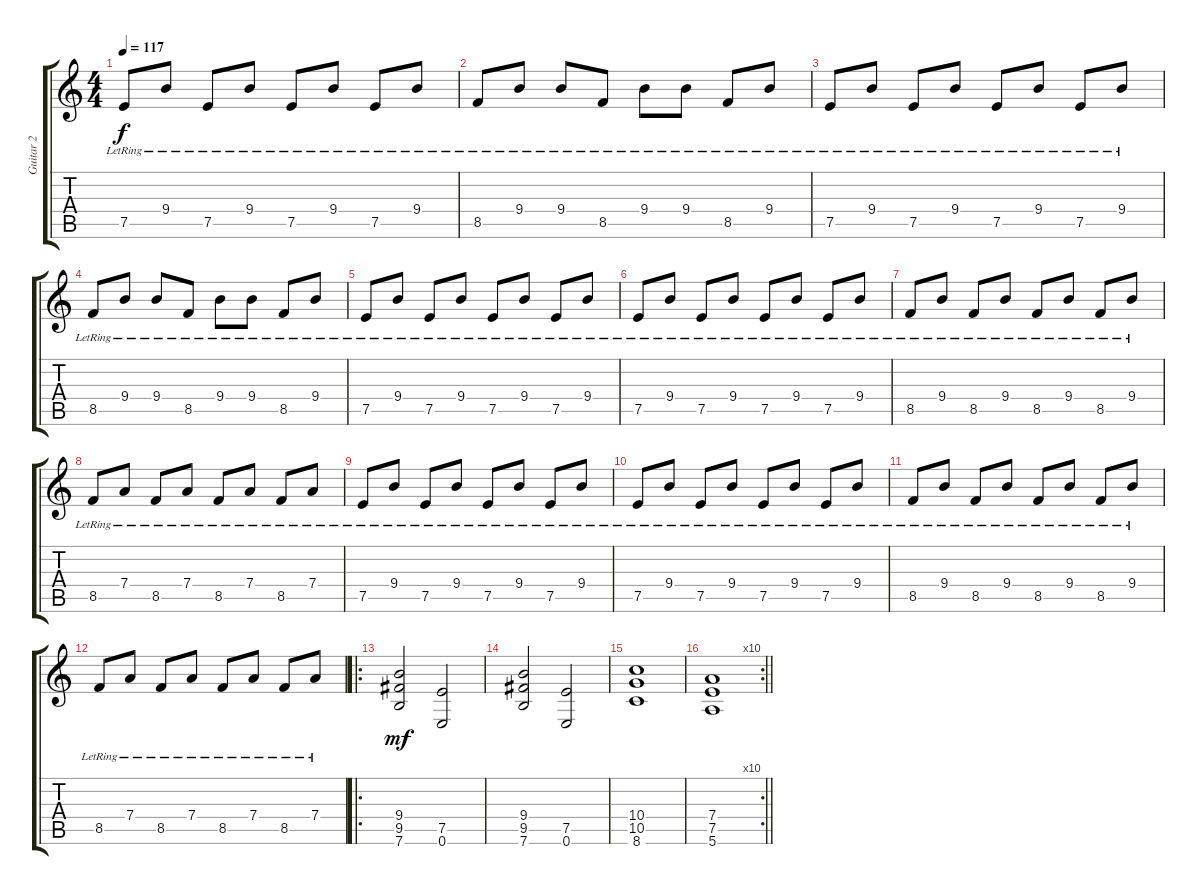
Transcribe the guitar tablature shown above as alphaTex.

\track ("Guitar 2" "Guitar 2") {instrument distortionguitar}
\staff {score tabs}
\tuning (E4 B3 G3 D3 A2 E2) {hide}
\ts (4 4)
\tempo 117
\clef g2
\ks c
7.5{lr}.8{dy f} 9.4{lr}.8 7.5{lr}.8 9.4{lr}.8 7.5{lr}.8 9.4{lr}.8 7.5{lr}.8 9.4{lr}.8 |
8.5{lr}.8 9.4{lr}.8 9.4{lr}.8 8.5{lr}.8 9.4{lr}.8 9.4{lr}.8 8.5{lr}.8 9.4{lr}.8 |
7.5{lr}.8 9.4{lr}.8 7.5{lr}.8 9.4{lr}.8 7.5{lr}.8 9.4{lr}.8 7.5{lr}.8 9.4{lr}.8 |
8.5{lr}.8 9.4{lr}.8 9.4{lr}.8 8.5{lr}.8 9.4{lr}.8 9.4{lr}.8 8.5{lr}.8 9.4{lr}.8 |
7.5{lr}.8 9.4{lr}.8 7.5{lr}.8 9.4{lr}.8 7.5{lr}.8 9.4{lr}.8 7.5{lr}.8 9.4{lr}.8 |
7.5{lr}.8 9.4{lr}.8 7.5{lr}.8 9.4{lr}.8 7.5{lr}.8 9.4{lr}.8 7.5{lr}.8 9.4{lr}.8 |
8.5{lr}.8 9.4{lr}.8 8.5{lr}.8 9.4{lr}.8 8.5{lr}.8 9.4{lr}.8 8.5{lr}.8 9.4{lr}.8 |
8.5{lr}.8 7.4{lr}.8 8.5{lr}.8 7.4{lr}.8 8.5{lr}.8 7.4{lr}.8 8.5{lr}.8 7.4{lr}.8 |
7.5{lr}.8 9.4{lr}.8 7.5{lr}.8 9.4{lr}.8 7.5{lr}.8 9.4{lr}.8 7.5{lr}.8 9.4{lr}.8 |
7.5{lr}.8 9.4{lr}.8 7.5{lr}.8 9.4{lr}.8 7.5{lr}.8 9.4{lr}.8 7.5{lr}.8 9.4{lr}.8 |
8.5{lr}.8 9.4{lr}.8 8.5{lr}.8 9.4{lr}.8 8.5{lr}.8 9.4{lr}.8 8.5{lr}.8 9.4{lr}.8 |
8.5{lr}.8 7.4{lr}.8 8.5{lr}.8 7.4{lr}.8 8.5{lr}.8 7.4{lr}.8 8.5{lr}.8 7.4{lr}.8 |
\ro
(9.4 9.5 7.6).2{dy mf} (7.5 0.6).2 |
(9.4 9.5 7.6).2 (7.5 0.6).2 |
(10.4 10.5 8.6).1 |
\rc 10
\barLineRight lightlight
(7.4 7.5 5.6).1
